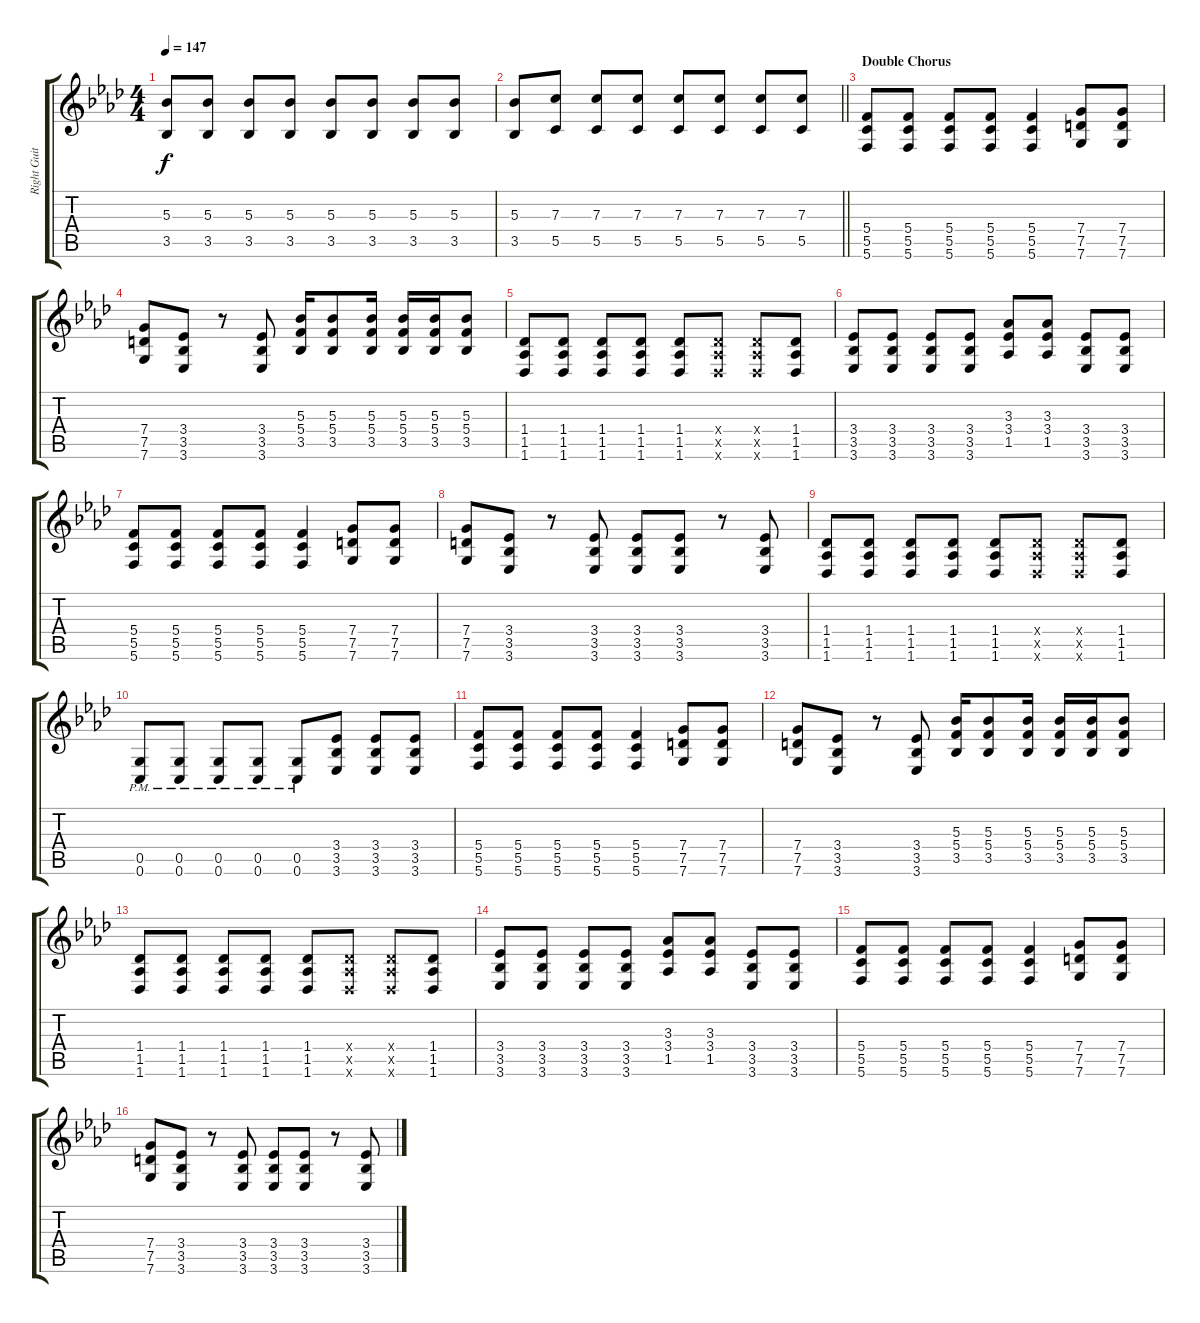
\track ("Right Guitar" "Right Guit") {instrument distortionguitar}
\staff {score tabs}
\tuning (D4 A3 F3 C3 G2 C2) {hide}
\ts (4 4)
\tempo 147
\clef g2
\ks ab
(5.3 3.5).8{dy f} (5.3 3.5).8 (5.3 3.5).8 (5.3 3.5).8 (5.3 3.5).8 (5.3 3.5).8 (5.3 3.5).8 (5.3 3.5).8 |
\barLineRight lightlight
(5.3 3.5).8 (7.3 5.5).8 (7.3 5.5).8 (7.3 5.5).8 (7.3 5.5).8 (7.3 5.5).8 (7.3 5.5).8 (7.3 5.5).8 |
\section ("" "Double Chorus")
(5.4 5.5 5.6).8 (5.4 5.5 5.6).8 (5.4 5.5 5.6).8 (5.4 5.5 5.6).8 (5.4 5.5 5.6).4 (7.4 7.5 7.6).8 (7.4 7.5 7.6).8 |
(7.4 7.5 7.6).8 (3.4 3.5 3.6).8 r.8 (3.4 3.5 3.6).8 (5.3 5.4 3.5).16 (5.3 5.4 3.5).8 (5.3 5.4 3.5).16 (5.3 5.4 3.5).16 (5.3 5.4 3.5).16 (5.3 5.4 3.5).8 |
(1.4 1.5 1.6).8 (1.4 1.5 1.6).8 (1.4 1.5 1.6).8 (1.4 1.5 1.6).8 (1.4 1.5 1.6).8 (1.4{x} 1.5{x} 1.6{x}).8 (1.4{x} 1.5{x} 1.6{x}).8 (1.4 1.5 1.6).8 |
(3.4 3.5 3.6).8 (3.4 3.5 3.6).8 (3.4 3.5 3.6).8 (3.4 3.5 3.6).8 (3.3 3.4 1.5).8 (3.3 3.4 1.5).8 (3.4 3.5 3.6).8 (3.4 3.5 3.6).8 |
(5.4 5.5 5.6).8 (5.4 5.5 5.6).8 (5.4 5.5 5.6).8 (5.4 5.5 5.6).8 (5.4 5.5 5.6).4 (7.4 7.5 7.6).8 (7.4 7.5 7.6).8 |
(7.4 7.5 7.6).8 (3.4 3.5 3.6).8 r.8 (3.4 3.5 3.6).8 (3.4 3.5 3.6).8 (3.4 3.5 3.6).8 r.8 (3.4 3.5 3.6).8 |
(1.4 1.5 1.6).8 (1.4 1.5 1.6).8 (1.4 1.5 1.6).8 (1.4 1.5 1.6).8 (1.4 1.5 1.6).8 (1.4{x} 1.5{x} 1.6{x}).8 (1.4{x} 1.5{x} 1.6{x}).8 (1.4 1.5 1.6).8 |
(0.5{pm} 0.6{pm}).8 (0.5{pm} 0.6{pm}).8 (0.5{pm} 0.6{pm}).8 (0.5{pm} 0.6{pm}).8 (0.5{pm} 0.6{pm}).8 (3.4 3.5 3.6).8 (3.4 3.5 3.6).8 (3.4 3.5 3.6).8 |
(5.4 5.5 5.6).8 (5.4 5.5 5.6).8 (5.4 5.5 5.6).8 (5.4 5.5 5.6).8 (5.4 5.5 5.6).4 (7.4 7.5 7.6).8 (7.4 7.5 7.6).8 |
(7.4 7.5 7.6).8 (3.4 3.5 3.6).8 r.8 (3.4 3.5 3.6).8 (5.3 5.4 3.5).16 (5.3 5.4 3.5).8 (5.3 5.4 3.5).16 (5.3 5.4 3.5).16 (5.3 5.4 3.5).16 (5.3 5.4 3.5).8 |
(1.4 1.5 1.6).8 (1.4 1.5 1.6).8 (1.4 1.5 1.6).8 (1.4 1.5 1.6).8 (1.4 1.5 1.6).8 (1.4{x} 1.5{x} 1.6{x}).8 (1.4{x} 1.5{x} 1.6{x}).8 (1.4 1.5 1.6).8 |
(3.4 3.5 3.6).8 (3.4 3.5 3.6).8 (3.4 3.5 3.6).8 (3.4 3.5 3.6).8 (3.3 3.4 1.5).8 (3.3 3.4 1.5).8 (3.4 3.5 3.6).8 (3.4 3.5 3.6).8 |
(5.4 5.5 5.6).8 (5.4 5.5 5.6).8 (5.4 5.5 5.6).8 (5.4 5.5 5.6).8 (5.4 5.5 5.6).4 (7.4 7.5 7.6).8 (7.4 7.5 7.6).8 |
(7.4 7.5 7.6).8 (3.4 3.5 3.6).8 r.8 (3.4 3.5 3.6).8 (3.4 3.5 3.6).8 (3.4 3.5 3.6).8 r.8 (3.4 3.5 3.6).8
